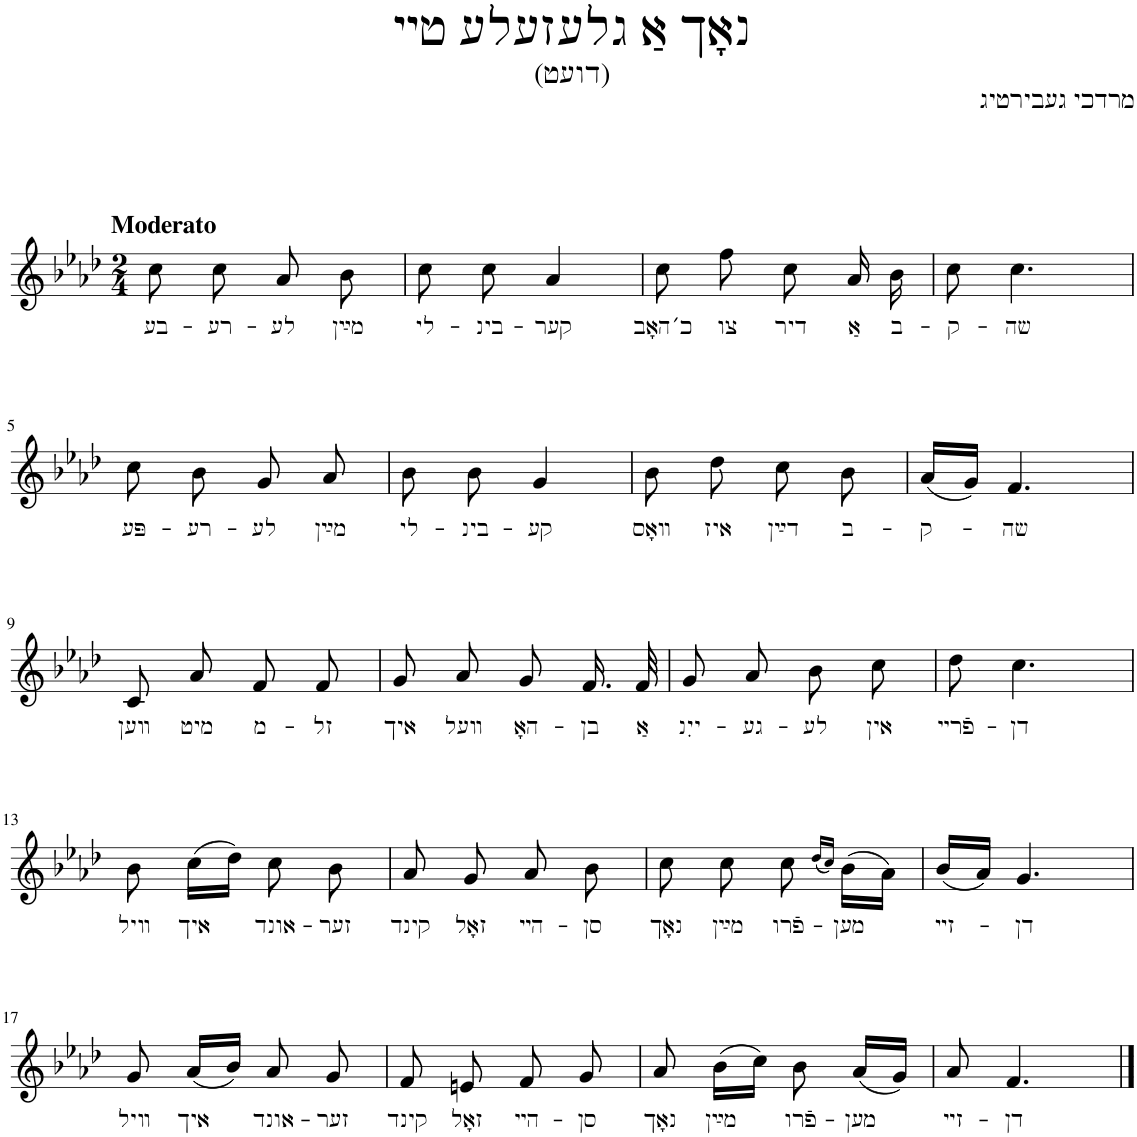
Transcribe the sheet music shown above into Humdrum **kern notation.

**kern	**text
*part1	*part1
*staff1	*staff1
*I"Piano	*
*I'Pno.	*
*clefG2	*
*k[b-e-a-d-]	*
*M2/4	*
=1	=1
!LO:TX:a:B:t=Moderato	!
!	!LO:LY:b
8cc\	בע-
!	!LO:LY:b
8cc\	-רע-
!	!LO:LY:b
8a-/	-לע
!	!LO:LY:b
8b-\	מײַן
=2	=2
!	!LO:LY:b
8cc\	לי-
!	!LO:LY:b
8cc\	-בינ-
!	!LO:LY:b
4a-/	-קער
=3	=3
!	!LO:LY:b
8cc\	כ׳האָב
!	!LO:LY:b
8ff\	צו
!	!LO:LY:b
8cc\	דיר
!	!LO:LY:b
16a-/	אַ
!	!LO:LY:b
16b-\	ב-
=4	=4
!	!LO:LY:b
8cc\	-ק-
!	!LO:LY:b
4.cc\	שה
!!LO:LB:g=z
=5	=5
!	!LO:LY:b
8cc\	פּע-
!	!LO:LY:b
8b-\	-רע-
!	!LO:LY:b
8g/	-לע
!	!LO:LY:b
8a-/	מײַן
=6	=6
!	!LO:LY:b
8b-\	לי-
!	!LO:LY:b
8b-\	-בינ-
!	!LO:LY:b
4g/	-קע
=7	=7
!	!LO:LY:b
8b-\	װאָס
!	!LO:LY:b
8dd-\	איז
!	!LO:LY:b
8cc\	דײַן
!	!LO:LY:b
8b-\	ב-
=8	=8
!	!LO:LY:b
(16a-/LL	-ק-
16g/JJ)	.
!	!LO:LY:b
4.f/	שה
!!LO:LB:g=z
=9	=9
!	!LO:LY:b
8c/	װען
!	!LO:LY:b
8a-/	מיט
!	!LO:LY:b
8f/	מ-
!	!LO:LY:b
8f/	-זל
=10	=10
!	!LO:LY:b
8g/	איך
!	!LO:LY:b
8a-/	װעל
!	!LO:LY:b
8g/	האָ-
!	!LO:LY:b
16.f/	-בן
!	!LO:LY:b
32f/	אַ
=11	=11
!	!LO:LY:b
8g/	ייׅנ-
!	!LO:LY:b
8a-/	-גע-
!	!LO:LY:b
8b-\	-לע
!	!LO:LY:b
8cc\	אין
=12	=12
!	!LO:LY:b
8dd-\	פֿרײ-
!	!LO:LY:b
4.cc\	-דן
!!LO:LB:g=z
=13	=13
!	!LO:LY:b
8b-\	װיל
!	!LO:LY:b
(16cc\LL	איך
16dd-\JJ)	.
!	!LO:LY:b
8cc\	-אונד-
!	!LO:LY:b
8b-\	-זער
=14	=14
!	!LO:LY:b
8a-/	קינד
!	!LO:LY:b
8g/	זאָל
!	!LO:LY:b
8a-/	הײ-
!	!LO:LY:b
8b-\	-סן
=15	=15
!	!LO:LY:b
8cc\	נאָך
!	!LO:LY:b
8cc\	מײַן
!	!LO:LY:b
8cc\	פֿרו-
(16qdd-/LL	.
16qcc/JJ)	.
!	!LO:LY:b
(16b-\LL	-מען
16a-\JJ)	.
=16	=16
!	!LO:LY:b
(16b-/LL	זײ-
16a-/JJ)	.
!	!LO:LY:b
4.g/	-דן
!!LO:LB:g=z
=17	=17
!	!LO:LY:b
8g/	װיל
!	!LO:LY:b
(16a-/LL	איך
16b-/JJ)	.
!	!LO:LY:b
8a-/	אונד-
!	!LO:LY:b
8g/	-זער
=18	=18
!	!LO:LY:b
8f/	קינד
!	!LO:LY:b
8en/	זאָל
!	!LO:LY:b
8f/	הײ-
!	!LO:LY:b
8g/	-סן
=19	=19
!	!LO:LY:b
8a-/	נאָך
!	!LO:LY:b
(16b-\LL	מײַן
16cc\JJ)	.
!	!LO:LY:b
8b-\	פֿרו-
!	!LO:LY:b
(16a-/LL	-מען
16g/JJ)	.
=20	=20
!	!LO:LY:b
8a-/	זײ-
!	!LO:LY:b
4.f/	-דן
==	==
*-	*-
